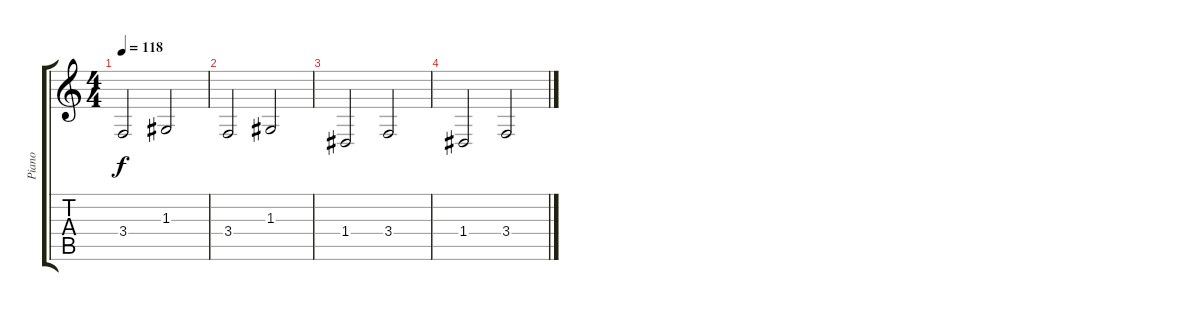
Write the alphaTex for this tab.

\track ("Piano" "Piano") {instrument acousticgrandpiano}
\staff {score tabs}
\tuning (E4 B3 G3 D3 A2 E2) {hide}
\ts (4 4)
\tempo 118
\clef g2
\ks c
3.4.2{dy f volume 0} 1.3.2 |
3.4.2 1.3.2 |
1.4.2 3.4.2 |
1.4.2 3.4.2
